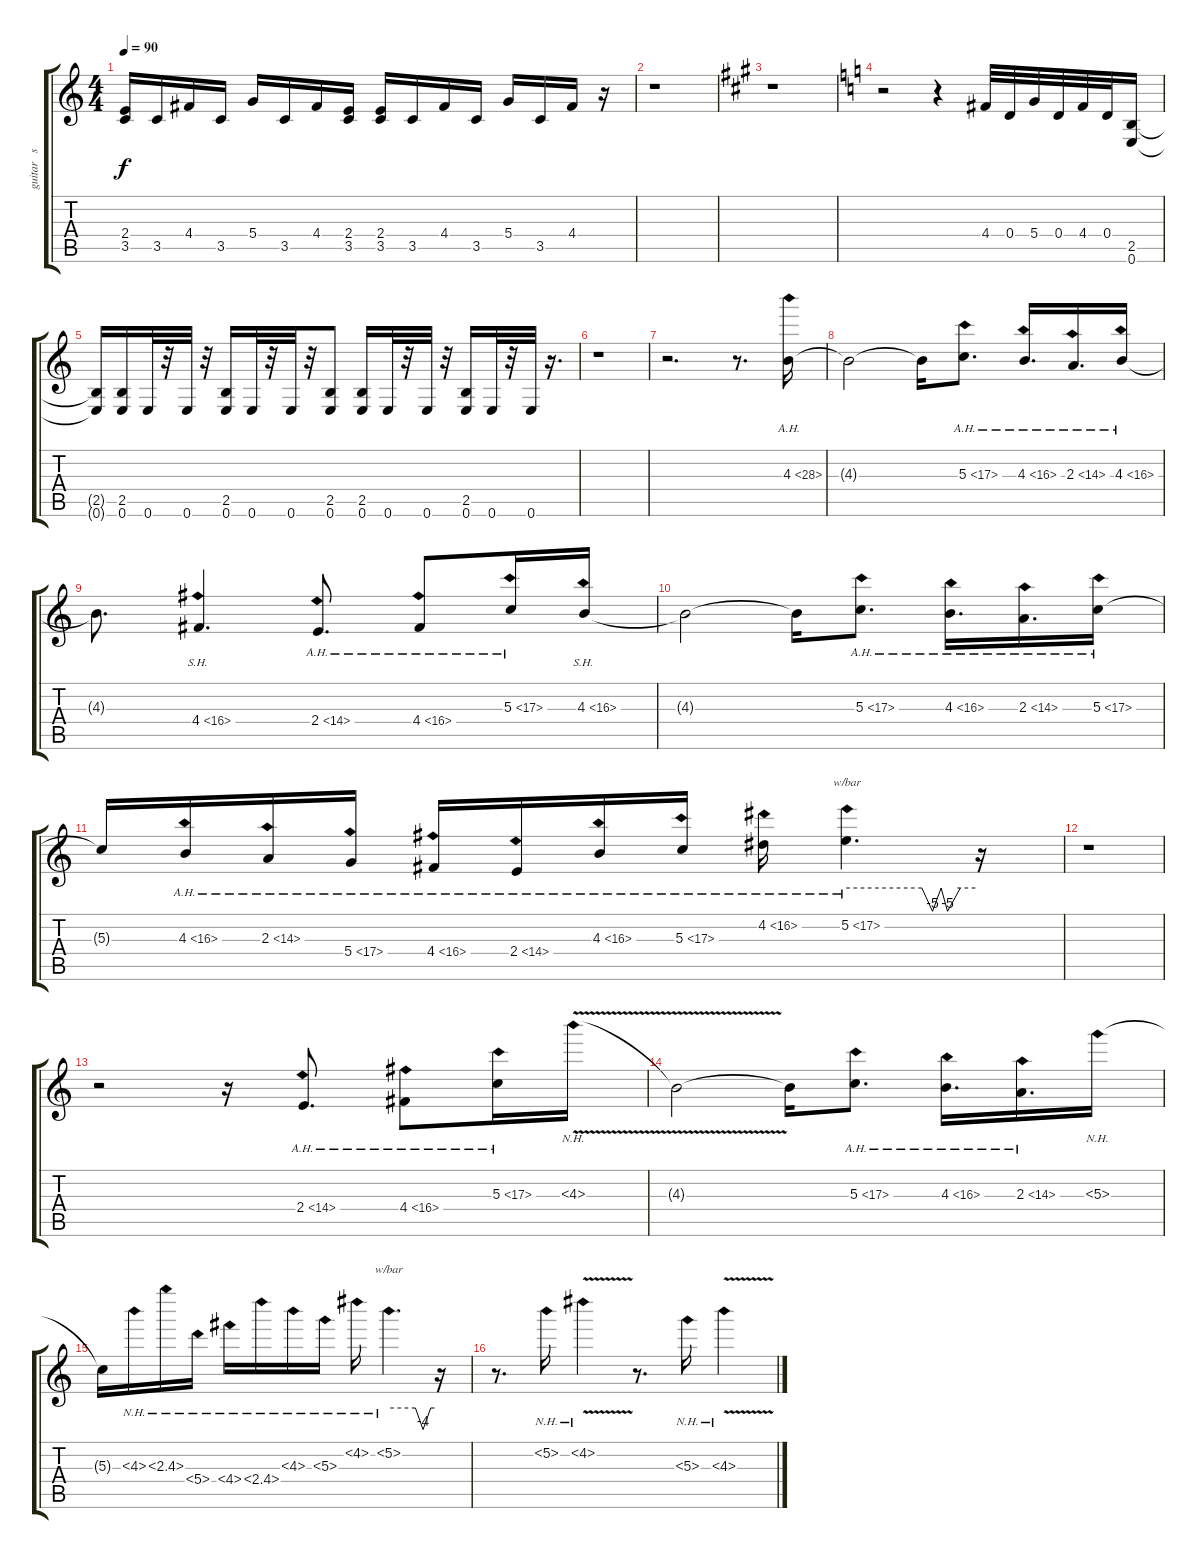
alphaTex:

\track ("guitar   solo    one" "guitar   s") {instrument overdrivenguitar}
\staff {score tabs}
\tuning (E4 B3 G3 D3 A2 E2) {hide}
\ts (4 4)
\tempo 90
\clef g2
\ks c
(2.4{t} 3.5{t}).16{dy f} 3.5.16 4.4.16 3.5.16 5.4.16 3.5.16 4.4.16 (2.4 3.5).16 (2.4 3.5).16 3.5.16 4.4.16 3.5.16 5.4.16 3.5.16 4.4.16 r.16 |
r.1 |
\ks f#minor
r.1 |
\ks c
r.2 r.4 4.4.32 0.4.32 5.4.32 0.4.32 4.4.32 0.4.32 (2.5 0.6).16 |
(2.5{t} 0.6{t}).16 (2.5 0.6).16 0.6.32 r.32 0.6.32 r.32 (2.5 0.6).16 0.6.32 r.32 0.6.32 r.32 (2.5 0.6).8 (2.5 0.6).16 0.6.32 r.32 0.6.32 r.32 (2.5 0.6).16 0.6.32 r.32 0.6.32 r.16{d} |
r.1 |
r.2{d} r.8{d} 4.3{ah 24}.16 |
4.3{t}.2 4.3{t}.16 5.3{ah 12}.8{d} 4.3{ah 12}.16{d} 2.3{ah 12}.16{d} 4.3{ah 12}.16 |
4.3{t}.8{d} 4.4{sh 12}.4{d} 2.4{ah 12}.8{d} 4.4{ah 12}.8 5.3{ah 12}.16 4.3{sh 12}.16 |
4.3{t}.2 4.3{t}.16 5.3{ah 12}.8{d} 4.3{ah 12}.16{d} 2.3{ah 12}.16{d} 5.3{ah 12}.16 |
5.3{t}.16 4.3{ah 12}.16 2.3{ah 12}.16 5.4{ah 12}.16 4.4{ah 12}.16 2.4{ah 12}.16 4.3{ah 12}.16 5.3{ah 12}.16 4.2{ah 12}.16 5.2{ah 12}.4{d tbe (custom default 0 0 35 0 40 -20 44 0 47 -20 53 0 60 0)} r.16 |
r.1 |
r.2 r.16 2.4{ah 12}.8{d} 4.4{ah 12}.8 5.3{ah 12}.16 4.3{nh v}.16 |
4.3{t}.2 4.3{t}.16 5.3{ah 12}.8{d} 4.3{ah 12}.16{d} 2.3{ah 12}.16{d} 5.3{nh}.16 |
5.3{t}.16 4.3{nh}.16 2.3{nh}.16 5.4{nh}.16 4.4{nh}.16 2.4{nh}.16 4.3{nh}.16 5.3{nh}.16 4.2{nh}.16 5.2{nh}.4{d tbe (custom default 0 0 35 0 45 -16 55 0 60 0)} r.16 |
r.8{d} 5.2{nh}.16 4.2{nh v}.4 r.8{d} 5.3{nh}.16 4.3{nh v}.4
